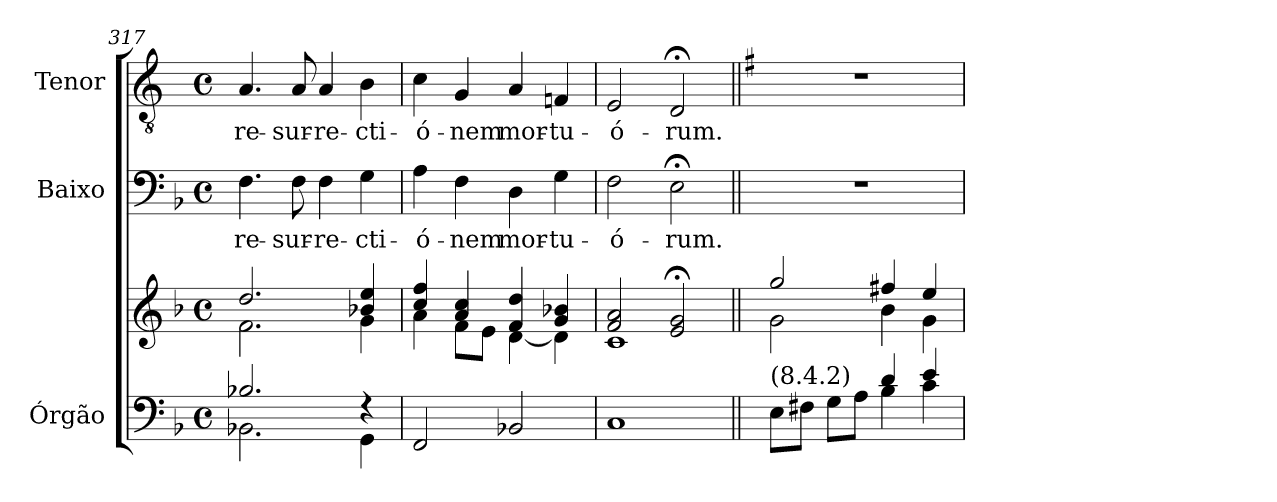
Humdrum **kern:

**kern	**kern	**kern	**text	**kern	**text
*part3	*part3	*part2	*part2	*part1	*part1
*staff4	*staff3	*staff2	*staff2	*staff1	*staff1
*I"Órgão	*	*I"Baixo	*	*I"Tenor	*
*I'Órg.	*	*	*	*I'Tr.	*
*clefF4	*clefG2	*clefF4	*	*clefGv2	*
*	*	*	*	*ITrd4c7	*
*k[b-]	*k[b-]	*k[b-]	*	*k[b-]	*
*F:	*F:	*F:	*	*F:	*
*M4/4	*M4/4	*M4/4	*	*M4/4	*
*met(c)	*met(c)	*met(c)	*	*met(c)	*
=317	=317	=317	=317	=317	=317
*^	*^	*	*	*	*
!	!	!	!	!	!LO:LY:b:color=#000000	!	!
!	!	!	!	!	!	!	!LO:LY:b:color=#000000
2.B-Xi/	2.BB-Xi\	2.ddi/	2.fi\	4.Fi\	re-	4.Di/	re-
!	!	!	!	!	!LO:LY:b:color=#000000	!	!
!	!	!	!	!	!	!	!LO:LY:b:color=#000000
.	.	.	.	8Fi\	-sur-	8Di/	-sur-
!	!	!	!	!	!LO:LY:b:color=#000000	!	!
!	!	!	!	!	!	!	!LO:LY:b:color=#000000
.	.	.	.	4Fi\	-re-	4Di/	-re-
!	!	!	!	!	!LO:LY:b:color=#000000	!	!
!	!	!	!	!	!	!	!LO:LY:b:color=#000000
4r	4GGi\	4b-Xi/ 4eei	4gi\	4Gi\	-cti-	4Ei\	-cti-
*v	*v	*	*	*	*	*	*
=318	=318	=318	=318	=318	=318	=318
*^	*	*	*	*	*	*
!	!	!	!	!	!LO:LY:b:color=#000000	!	!
*v	*v	*	*	*	*	*	*
*^	*	*	*	*	*	*
!	!	!	!	!	!	!	!LO:LY:b:color=#000000
*v	*v	*	*	*	*	*	*
2FFi/	4cci/ 4ffi	4ai\	4Ai\	-ó-	4Fi\	-ó-
!	!	!	!	!LO:LY:b:color=#000000	!	!
!	!	!	!	!	!	!LO:LY:b:color=#000000
.	4ai/ 4cci	8fi\L	4Fi\	-nem	4Ci/	-nem
.	.	8ei\J	.	.	.	.
!	!	!	!	!LO:LY:b:color=#000000	!	!
!	!	!	!	!	!	!LO:LY:b:color=#000000
2BB-Xi/	4fi/ 4ddi	[<4di\	4Di\	mor-	4Di/	mor-
!	!	!	!	!LO:LY:b:color=#000000	!	!
!	!	!	!	!	!	!LO:LY:b:color=#000000
.	4gi/ 4b-Xi	4di\]	4Gi\	-tu-	4BB-Xi/	-tu-
=319	=319	=319	=319	=319	=319	=319
!	!	!	!	!LO:LY:b:color=#000000	!	!
!	!	!	!	!	!	!LO:LY:b:color=#000000
1Ci	2fi/ 2ai	1ci	2Fi\	-ó-	2AAi/	-ó-
!	!	!	!	!LO:LY:b:color=#000000	!	!
!	!	!	!	!	!	!LO:LY:b:color=#000000
.	2ei/; 2gi;	.	2E;i\	-rum.	2GG;i/	-rum.
!!LO:LB:g=z
=320||	=320||	=320||	=320||	=320||	=320||	=320||
*k[]	*k[]	*	*k[]	*	*k[]	*
*C:	*C:	*	*C:	*	*C:	*
*	*MM100	*	*	*	*MM100	*
*^	*	*	*	*	*	*
!LO:TX:a:t=(8.4.2)	!	!	!	!	!	!	!
2ryy	8Ei\L	2ggi/	2gi\	1r	.	1r	.
.	8F#Xi\J	.	.	.	.	.	.
.	8Gi\L	.	.	.	.	.	.
.	8Ai\J	.	.	.	.	.	.
4di/	4Bi\	4ff#Xi/	4bi\	.	.	.	.
4ei/	4ci\	4eei/	4gi\	.	.	.	.
*v	*v	*	*	*	*	*	*
*	*v	*v	*	*	*	*
=	=	=	=	=	=
*-	*-	*-	*-	*-	*-
